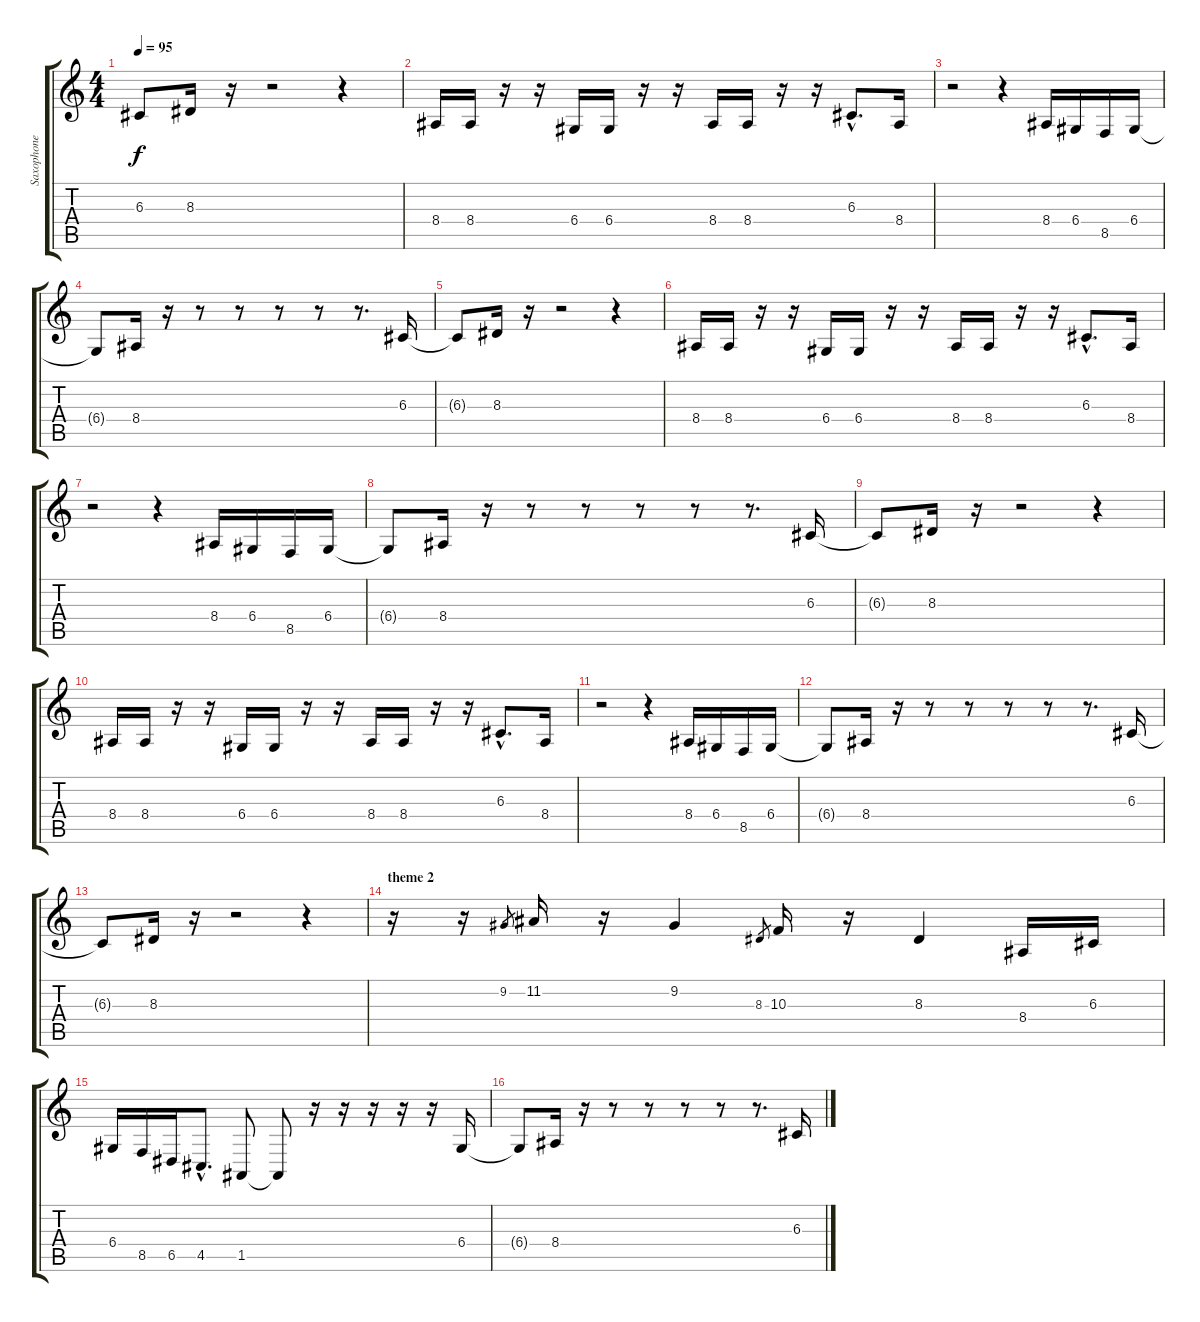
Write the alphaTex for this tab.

\track ("Saxophone" "Saxophone") {instrument baritonesax}
\staff {score tabs}
\tuning (E4 B3 G3 D3 A2 E2) {hide}
\ts (4 4)
\tempo 95
\clef g2
\ks c
6.3{t}.8{dy f} 8.3.16 r.16 r.2 r.4 |
8.4.16 8.4.16 r.16 r.16 6.4.16 6.4.16 r.16 r.16 8.4.16 8.4.16 r.16 r.16 6.3{hac}.8{d} 8.4.16 |
r.2 r.4 8.4.16 6.4.16 8.5.16 6.4.16 |
6.4{t}.8 8.4.16 r.16 r.8 r.8 r.8 r.8 r.8{d} 6.3.16 |
6.3{t}.8 8.3.16 r.16 r.2 r.4 |
8.4.16 8.4.16 r.16 r.16 6.4.16 6.4.16 r.16 r.16 8.4.16 8.4.16 r.16 r.16 6.3{hac}.8{d} 8.4.16 |
r.2 r.4 8.4.16 6.4.16 8.5.16 6.4.16 |
6.4{t}.8 8.4.16 r.16 r.8 r.8 r.8 r.8 r.8{d} 6.3.16 |
6.3{t}.8 8.3.16 r.16 r.2 r.4 |
8.4.16 8.4.16 r.16 r.16 6.4.16 6.4.16 r.16 r.16 8.4.16 8.4.16 r.16 r.16 6.3{hac}.8{d} 8.4.16 |
r.2 r.4 8.4.16 6.4.16 8.5.16 6.4.16 |
6.4{t}.8 8.4.16 r.16 r.8 r.8 r.8 r.8 r.8{d} 6.3.16 |
6.3{t}.8 8.3.16 r.16 r.2 r.4 |
\section ("" "theme 2")
r.16 r.16 9.2.8{gr} 11.2.16 r.16 9.2.4 8.3.8{gr} 10.3.16 r.16 8.3.4 8.4.16 6.3.16 |
6.4.16 8.5.16 6.5.16 4.5{hac}.8{d} 1.5.8 1.5{t}.8 r.16 r.16 r.16 r.16 r.16 6.4.16 |
6.4{t}.8 8.4.16 r.16 r.8 r.8 r.8 r.8 r.8{d} 6.3.16
